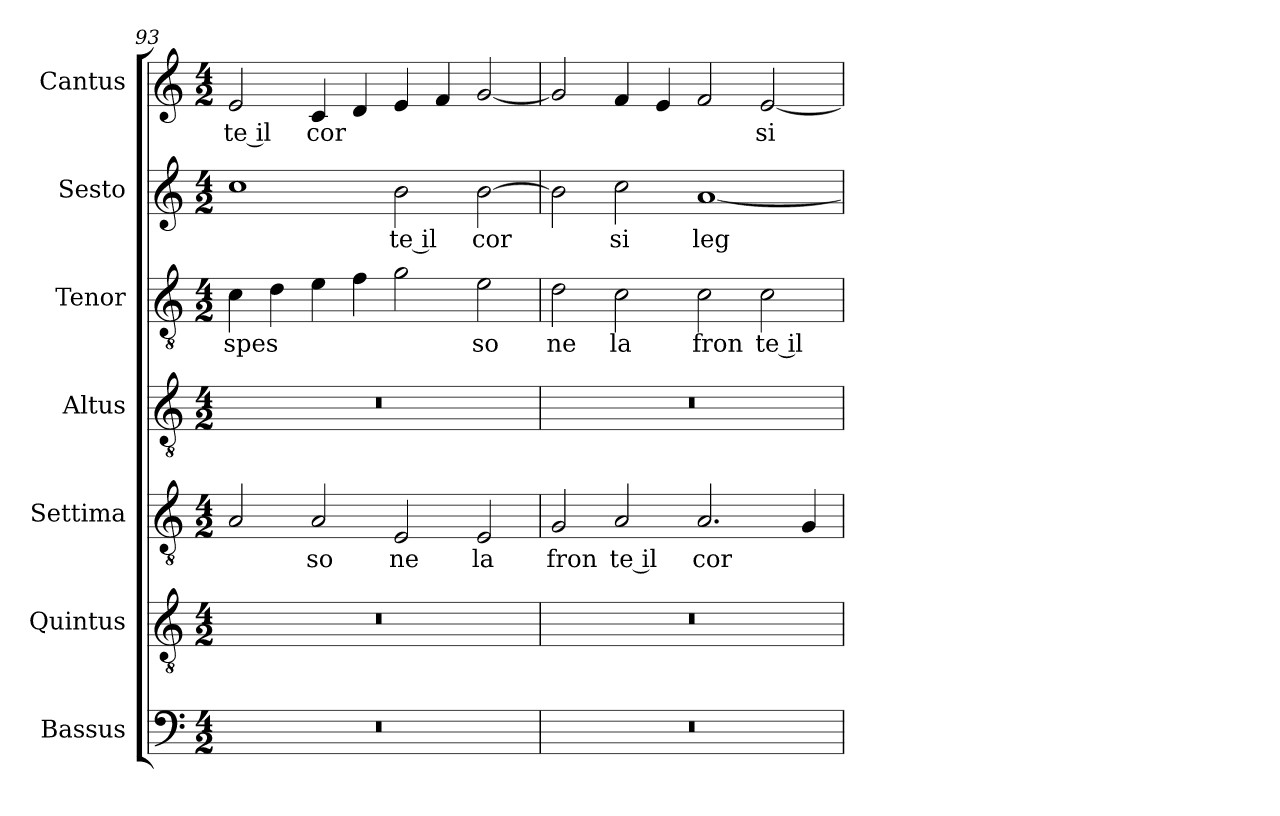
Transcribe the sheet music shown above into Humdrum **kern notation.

**kern	**kern	**kern	**text	**kern	**kern	**text	**kern	**text	**kern	**text
*part7	*part6	*part5	*part5	*part4	*part3	*part3	*part2	*part2	*part1	*part1
*staff7	*staff6	*staff5	*staff5	*staff4	*staff3	*staff3	*staff2	*staff2	*staff1	*staff1
*I"Bassus	*I"Quintus	*I"Settima	*	*I"Altus	*I"Tenor	*	*I"Sesto	*	*I"Cantus	*
!!LO:LB:g=z
*clefF4	*clefGv2	*clefGv2	*	*clefGv2	*clefGv2	*	*clefG2	*	*clefG2	*
*	*k[]	*k[]	*	*	*	*	*	*	*	*
*	*C:	*C:	*	*	*	*	*	*	*	*
*M4/2	*M4/2	*M4/2	*	*M4/2	*M4/2	*	*M4/2	*	*M4/2	*
=93	=93	=93	=93	=93	=93	=93	=93	=93	=93	=93
!	!	!	!	!	!	!LO:LY:b	!	!	!	!LO:LY:b:rj
0r	0r	2A/	.	0r	4c\	spes	1cc	.	2e/	te il
.	.	.	.	.	4d\	.	.	.	.	.
!	!	!	!LO:LY:b:cj	!	!	!	!	!	!	!LO:LY:b
.	.	2A/	so	.	4e\	.	.	.	4c/	cor
.	.	.	.	.	4f\	.	.	.	4d/	.
!	!	!	!LO:LY:b:cj	!	!	!	!	!LO:LY:b:rj	!	!
.	.	2E/	ne	.	2g\	.	2b\	-te il	4e/	.
.	.	.	.	.	.	.	.	.	4f/	.
!	!	!	!LO:LY:b:cj	!	!	!LO:LY:b:cj	!	!LO:LY:b	!	!
.	.	2E/	la	.	2e\	so	[>2b\	cor	[<2g/	.
=94	=94	=94	=94	=94	=94	=94	=94	=94	=94	=94
!	!	!	!LO:LY:b:cj	!	!	!LO:LY:b:cj	!	!	!	!
0r	0r	2G/	fron	0r	2d\	ne	2b\]	.	2g/]	.
!	!	!	!LO:LY:b:rj	!	!	!LO:LY:b:cj	!	!LO:LY:b:cj	!	!
.	.	2A/	te il	.	2c\	la	2cc\	si	4f/	.
.	.	.	.	.	.	.	.	.	4e/	.
!	!	!	!LO:LY:b	!	!	!LO:LY:b:cj	!	!LO:LY:b:cj	!	!
.	.	2.A/	cor	.	2c\	fron	[<1a	leg	2f/	.
!	!	!	!	!	!	!LO:LY:b:rj	!	!	!	!LO:LY:b:cj
.	.	.	.	.	2c\	te il	.	.	[<2e/	si
.	.	4G/	.	.	.	.	.	.	.	.
=	=	=	=	=	=	=	=	=	=	=
*-	*-	*-	*-	*-	*-	*-	*-	*-	*-	*-
